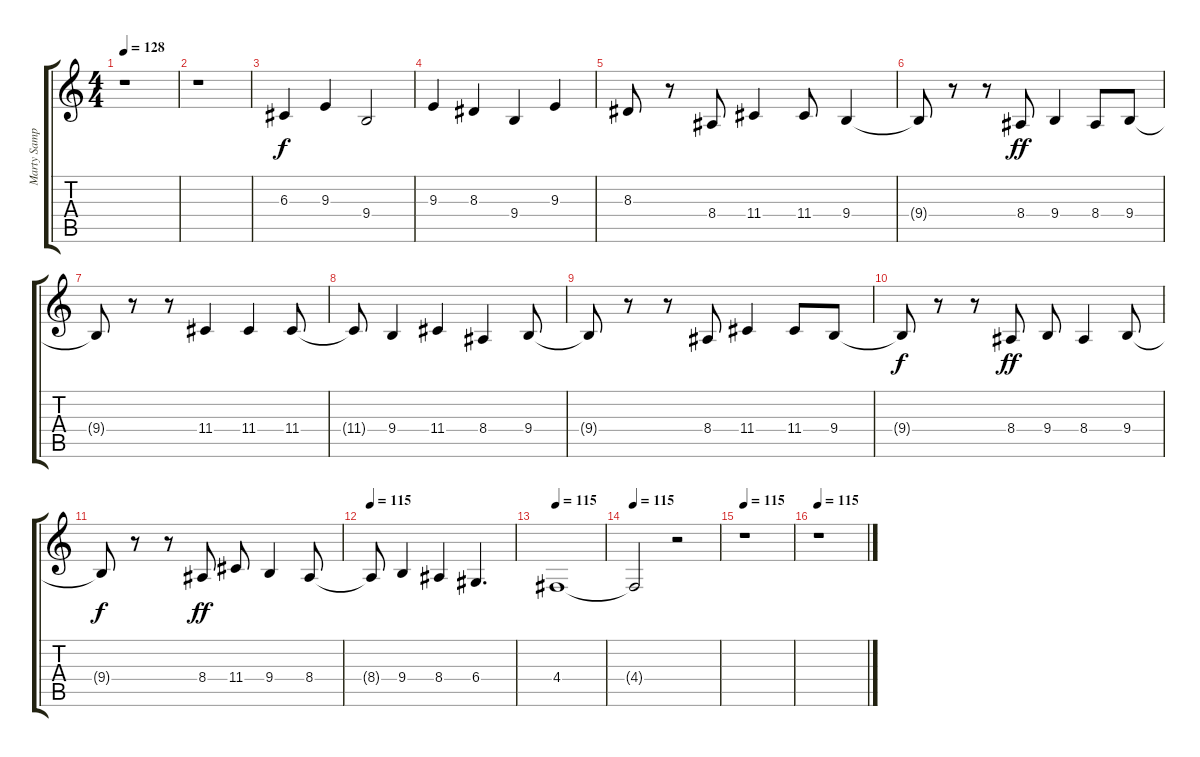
\track ("Marty Sampson" "Marty Samp") {instrument clarinet}
\staff {score tabs}
\tuning (E4 B3 G3 D3 A2 E2) {hide}
\ts (4 4)
\tempo 128
\clef g2
\ks c
r.1{dy f} |
r.1 |
6.3.4 9.3.4 9.4.2 |
9.3.4 8.3.4 9.4.4 9.3.4 |
8.3.8 r.8 8.4.8 11.4.4 11.4.8 9.4.4 |
9.4{t}.8 r.8 r.8 8.4.8{dy ff} 9.4.4 8.4.8 9.4.8 |
9.4{t}.8 r.8 r.8 11.4.4 11.4.4 11.4.8 |
11.4{t}.8 9.4.4 11.4.4 8.4.4 9.4.8 |
9.4{t}.8 r.8 r.8 8.4.8 11.4.4 11.4.8 9.4.8 |
9.4{t}.8{dy f} r.8 r.8 8.4.8{dy ff} 9.4.8 8.4.4 9.4.8 |
9.4{t}.8{dy f} r.8 r.8 8.4.8{dy ff} 11.4.8 9.4.4 8.4.8 |
\tempo 115
8.4{t}.8 9.4.4 8.4.4 6.4.4{d} |
\tempo 115
4.4.1 |
\tempo 115
4.4{t}.2 r.2 |
\tempo 115
r.1 |
\tempo 115
r.1
